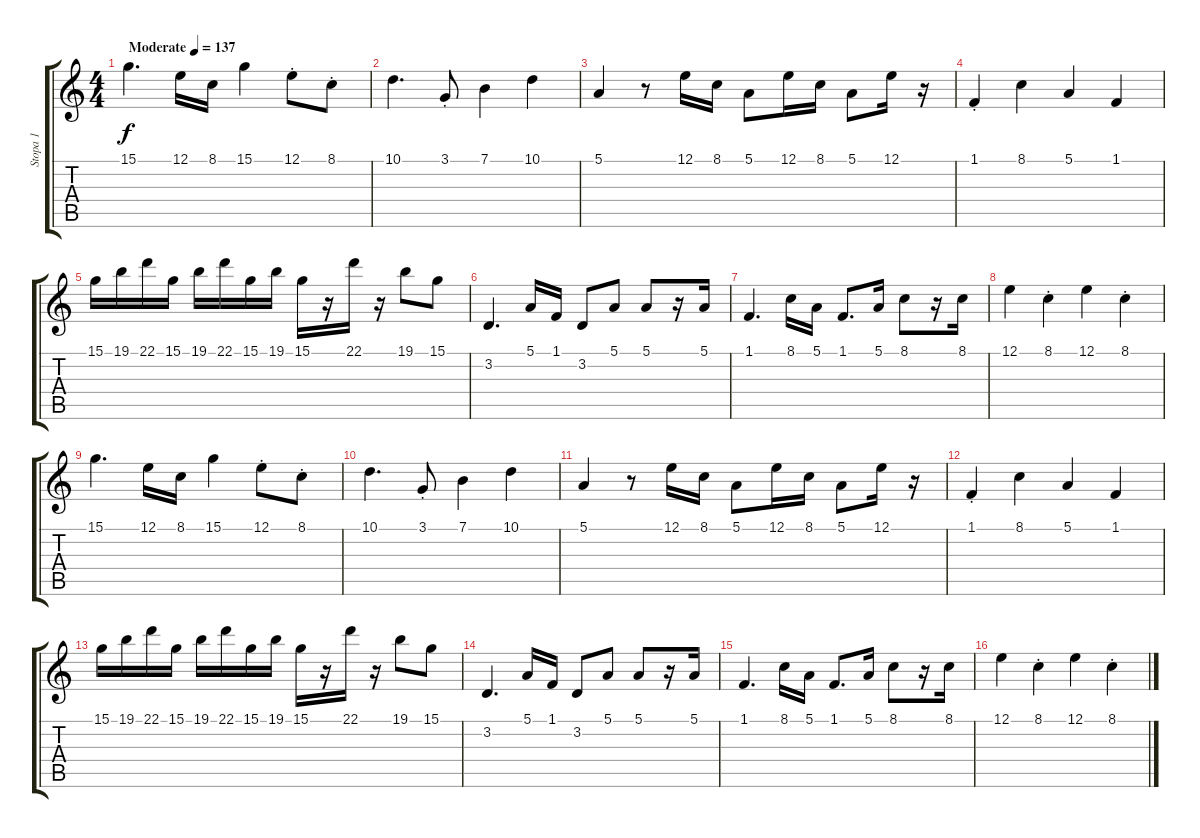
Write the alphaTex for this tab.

\track ("Stopa 1" "Stopa 1") {instrument trumpet}
\staff {score tabs}
\tuning (E4 B3 G3 D3 A2 E2) {hide}
\ts (4 4)
\tempo (137 "Moderate")
\clef g2
\ks c
15.1.4{d dy f instrument trumpet} 12.1.16 8.1.16 15.1.4 12.1{st}.8 8.1{st}.8 |
10.1.4{d} 3.1{st}.8 7.1.4 10.1.4 |
5.1.4 r.8 12.1.16 8.1.16 5.1.8 12.1.16 8.1.16 5.1.8 12.1.16 r.16 |
1.1{st}.4 8.1.4 5.1.4 1.1.4 |
15.1.16 19.1.16 22.1.16 15.1.16 19.1.16 22.1.16 15.1.16 19.1.16 15.1.16 r.16 22.1.16 r.16 19.1.8 15.1.8 |
3.2.4{d} 5.1.16 1.1.16 3.2.8 5.1.8 5.1.8 r.16 5.1.16 |
1.1.4{d} 8.1.16 5.1.16 1.1.8{d} 5.1.16 8.1.8 r.16 8.1.16 |
12.1.4 8.1{st}.4 12.1.4 8.1{st}.4 |
15.1.4{d} 12.1.16 8.1.16 15.1.4 12.1{st}.8 8.1{st}.8 |
10.1.4{d} 3.1{st}.8 7.1.4 10.1.4 |
5.1.4 r.8 12.1.16 8.1.16 5.1.8 12.1.16 8.1.16 5.1.8 12.1.16 r.16 |
1.1{st}.4 8.1.4 5.1.4 1.1.4 |
15.1.16 19.1.16 22.1.16 15.1.16 19.1.16 22.1.16 15.1.16 19.1.16 15.1.16 r.16 22.1.16 r.16 19.1.8 15.1.8 |
3.2.4{d} 5.1.16 1.1.16 3.2.8 5.1.8 5.1.8 r.16 5.1.16 |
1.1.4{d} 8.1.16 5.1.16 1.1.8{d} 5.1.16 8.1.8 r.16 8.1.16 |
12.1.4 8.1{st}.4 12.1.4 8.1{st}.4
